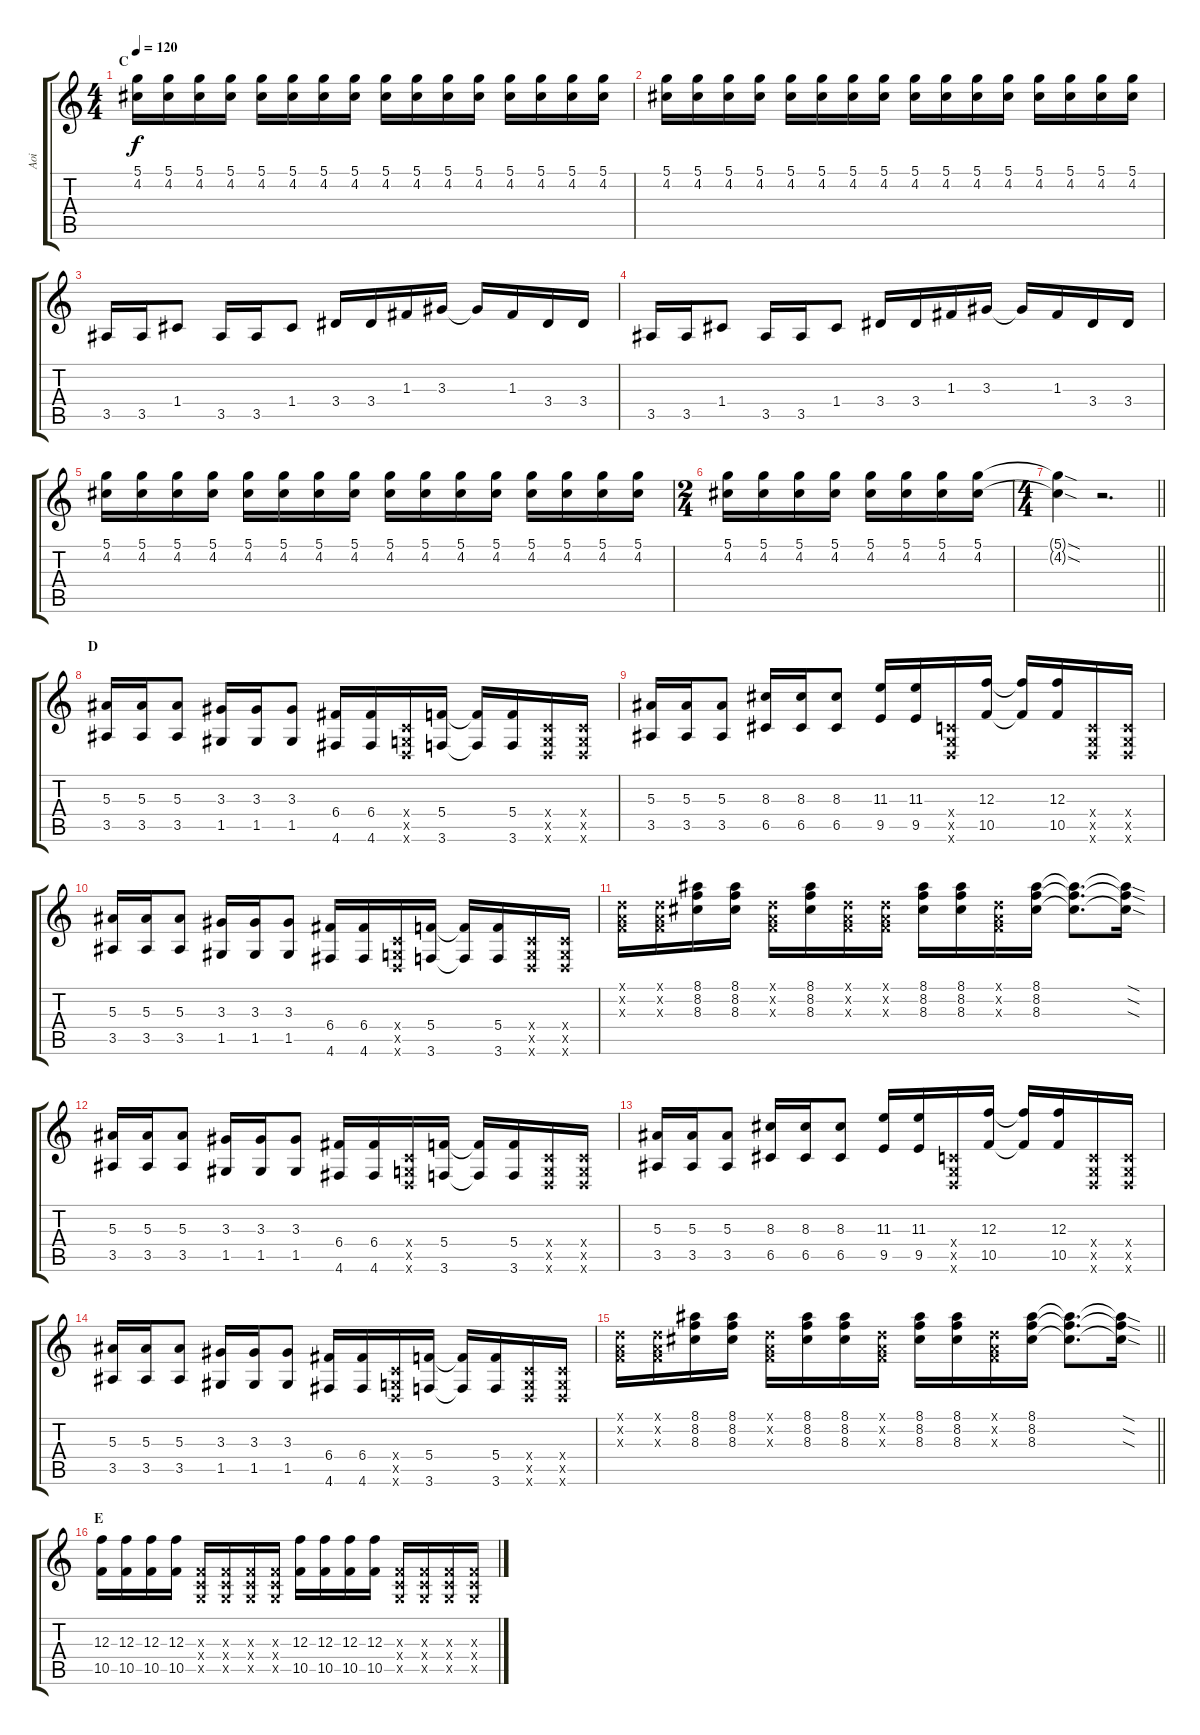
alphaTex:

\track ("Aoi" "Aoi") {instrument distortionguitar}
\staff {score tabs}
\tuning (D4 A3 F3 C3 G2 D2) {hide}
\ts (4 4)
\section ("" "C")
\tempo 120
\clef g2
\ks c
(5.1 4.2).16{dy f} (5.1 4.2).16 (5.1 4.2).16 (5.1 4.2).16 (5.1 4.2).16 (5.1 4.2).16 (5.1 4.2).16 (5.1 4.2).16 (5.1 4.2).16 (5.1 4.2).16 (5.1 4.2).16 (5.1 4.2).16 (5.1 4.2).16 (5.1 4.2).16 (5.1 4.2).16 (5.1 4.2).16 |
(5.1 4.2).16 (5.1 4.2).16 (5.1 4.2).16 (5.1 4.2).16 (5.1 4.2).16 (5.1 4.2).16 (5.1 4.2).16 (5.1 4.2).16 (5.1 4.2).16 (5.1 4.2).16 (5.1 4.2).16 (5.1 4.2).16 (5.1 4.2).16 (5.1 4.2).16 (5.1 4.2).16 (5.1 4.2).16 |
3.5.16 3.5.16 1.4.8 3.5.16 3.5.16 1.4.8 3.4.16 3.4.16 1.3.16 3.3.16 3.3{t}.16 1.3.16 3.4.16 3.4.16 |
3.5.16 3.5.16 1.4.8 3.5.16 3.5.16 1.4.8 3.4.16 3.4.16 1.3.16 3.3.16 3.3{t}.16 1.3.16 3.4.16 3.4.16 |
(5.1 4.2).16 (5.1 4.2).16 (5.1 4.2).16 (5.1 4.2).16 (5.1 4.2).16 (5.1 4.2).16 (5.1 4.2).16 (5.1 4.2).16 (5.1 4.2).16 (5.1 4.2).16 (5.1 4.2).16 (5.1 4.2).16 (5.1 4.2).16 (5.1 4.2).16 (5.1 4.2).16 (5.1 4.2).16 |
\ts (2 4)
(5.1 4.2).16 (5.1 4.2).16 (5.1 4.2).16 (5.1 4.2).16 (5.1 4.2).16 (5.1 4.2).16 (5.1 4.2).16 (5.1 4.2).16 |
\ts (4 4)
\barLineRight lightlight
(5.1{sod t} 4.2{sod t}).4 r.2{d} |
\section ("" "D")
(5.3 3.5).16 (5.3 3.5).16 (5.3 3.5).8 (3.3 1.5).16 (3.3 1.5).16 (3.3 1.5).8 (6.4 4.6).16 (6.4 4.6).16 (0.4{x} 0.5{x} 0.6{x}).16 (5.4 3.6).16 (5.4{t} 3.6{t}).16 (5.4 3.6).16 (0.4{x} 0.5{x} 0.6{x}).16 (0.4{x} 0.5{x} 0.6{x}).16 |
(5.3 3.5).16 (5.3 3.5).16 (5.3 3.5).8 (8.3 6.5).16 (8.3 6.5).16 (8.3 6.5).8 (11.3 9.5).16 (11.3 9.5).16 (0.4{x} 0.5{x} 0.6{x}).16 (12.3 10.5).16 (12.3{t} 10.5{t}).16 (12.3 10.5).16 (0.4{x} 0.5{x} 0.6{x}).16 (0.4{x} 0.5{x} 0.6{x}).16 |
(5.3 3.5).16 (5.3 3.5).16 (5.3 3.5).8 (3.3 1.5).16 (3.3 1.5).16 (3.3 1.5).8 (6.4 4.6).16 (6.4 4.6).16 (0.4{x} 0.5{x} 0.6{x}).16 (5.4 3.6).16 (5.4{t} 3.6{t}).16 (5.4 3.6).16 (0.4{x} 0.5{x} 0.6{x}).16 (0.4{x} 0.5{x} 0.6{x}).16 |
(0.1{x} 0.2{x} 0.3{x}).16 (0.1{x} 0.2{x} 0.3{x}).16 (8.1 8.2 8.3).16 (8.1 8.2 8.3).16 (0.1{x} 0.2{x} 0.3{x}).16 (8.1 8.2 8.3).16 (0.1{x} 0.2{x} 0.3{x}).16 (0.1{x} 0.2{x} 0.3{x}).16 (8.1 8.2 8.3).16 (8.1 8.2 8.3).16 (0.1{x} 0.2{x} 0.3{x}).16 (8.1 8.2 8.3).16 (8.1{t} 8.2{t} 8.3{t}).8{d} (8.1{sod t} 8.2{sod t} 8.3{sod t}).16 |
(5.3 3.5).16 (5.3 3.5).16 (5.3 3.5).8 (3.3 1.5).16 (3.3 1.5).16 (3.3 1.5).8 (6.4 4.6).16 (6.4 4.6).16 (0.4{x} 0.5{x} 0.6{x}).16 (5.4 3.6).16 (5.4{t} 3.6{t}).16 (5.4 3.6).16 (0.4{x} 0.5{x} 0.6{x}).16 (0.4{x} 0.5{x} 0.6{x}).16 |
(5.3 3.5).16 (5.3 3.5).16 (5.3 3.5).8 (8.3 6.5).16 (8.3 6.5).16 (8.3 6.5).8 (11.3 9.5).16 (11.3 9.5).16 (0.4{x} 0.5{x} 0.6{x}).16 (12.3 10.5).16 (12.3{t} 10.5{t}).16 (12.3 10.5).16 (0.4{x} 0.5{x} 0.6{x}).16 (0.4{x} 0.5{x} 0.6{x}).16 |
(5.3 3.5).16 (5.3 3.5).16 (5.3 3.5).8 (3.3 1.5).16 (3.3 1.5).16 (3.3 1.5).8 (6.4 4.6).16 (6.4 4.6).16 (0.4{x} 0.5{x} 0.6{x}).16 (5.4 3.6).16 (5.4{t} 3.6{t}).16 (5.4 3.6).16 (0.4{x} 0.5{x} 0.6{x}).16 (0.4{x} 0.5{x} 0.6{x}).16 |
\barLineRight lightlight
(0.1{x} 0.2{x} 0.3{x}).16 (0.1{x} 0.2{x} 0.3{x}).16 (8.1 8.2 8.3).16 (8.1 8.2 8.3).16 (0.1{x} 0.2{x} 0.3{x}).16 (8.1 8.2 8.3).16 (8.1 8.2 8.3).16 (0.1{x} 0.2{x} 0.3{x}).16 (8.1 8.2 8.3).16 (8.1 8.2 8.3).16 (0.1{x} 0.2{x} 0.3{x}).16 (8.1 8.2 8.3).16 (8.1{t} 8.2{t} 8.3{t}).8{d} (8.1{sod t} 8.2{sod t} 8.3{sod t}).16 |
\section ("" "E")
(12.3 10.5).16 (12.3 10.5).16 (12.3 10.5).16 (12.3 10.5).16 (0.3{x} 0.4{x} 0.5{x}).16 (0.3{x} 0.4{x} 0.5{x}).16 (0.3{x} 0.4{x} 0.5{x}).16 (0.3{x} 0.4{x} 0.5{x}).16 (12.3 10.5).16 (12.3 10.5).16 (12.3 10.5).16 (12.3 10.5).16 (0.3{x} 0.4{x} 0.5{x}).16 (0.3{x} 0.4{x} 0.5{x}).16 (0.3{x} 0.4{x} 0.5{x}).16 (0.3{x} 0.4{x} 0.5{x}).16
